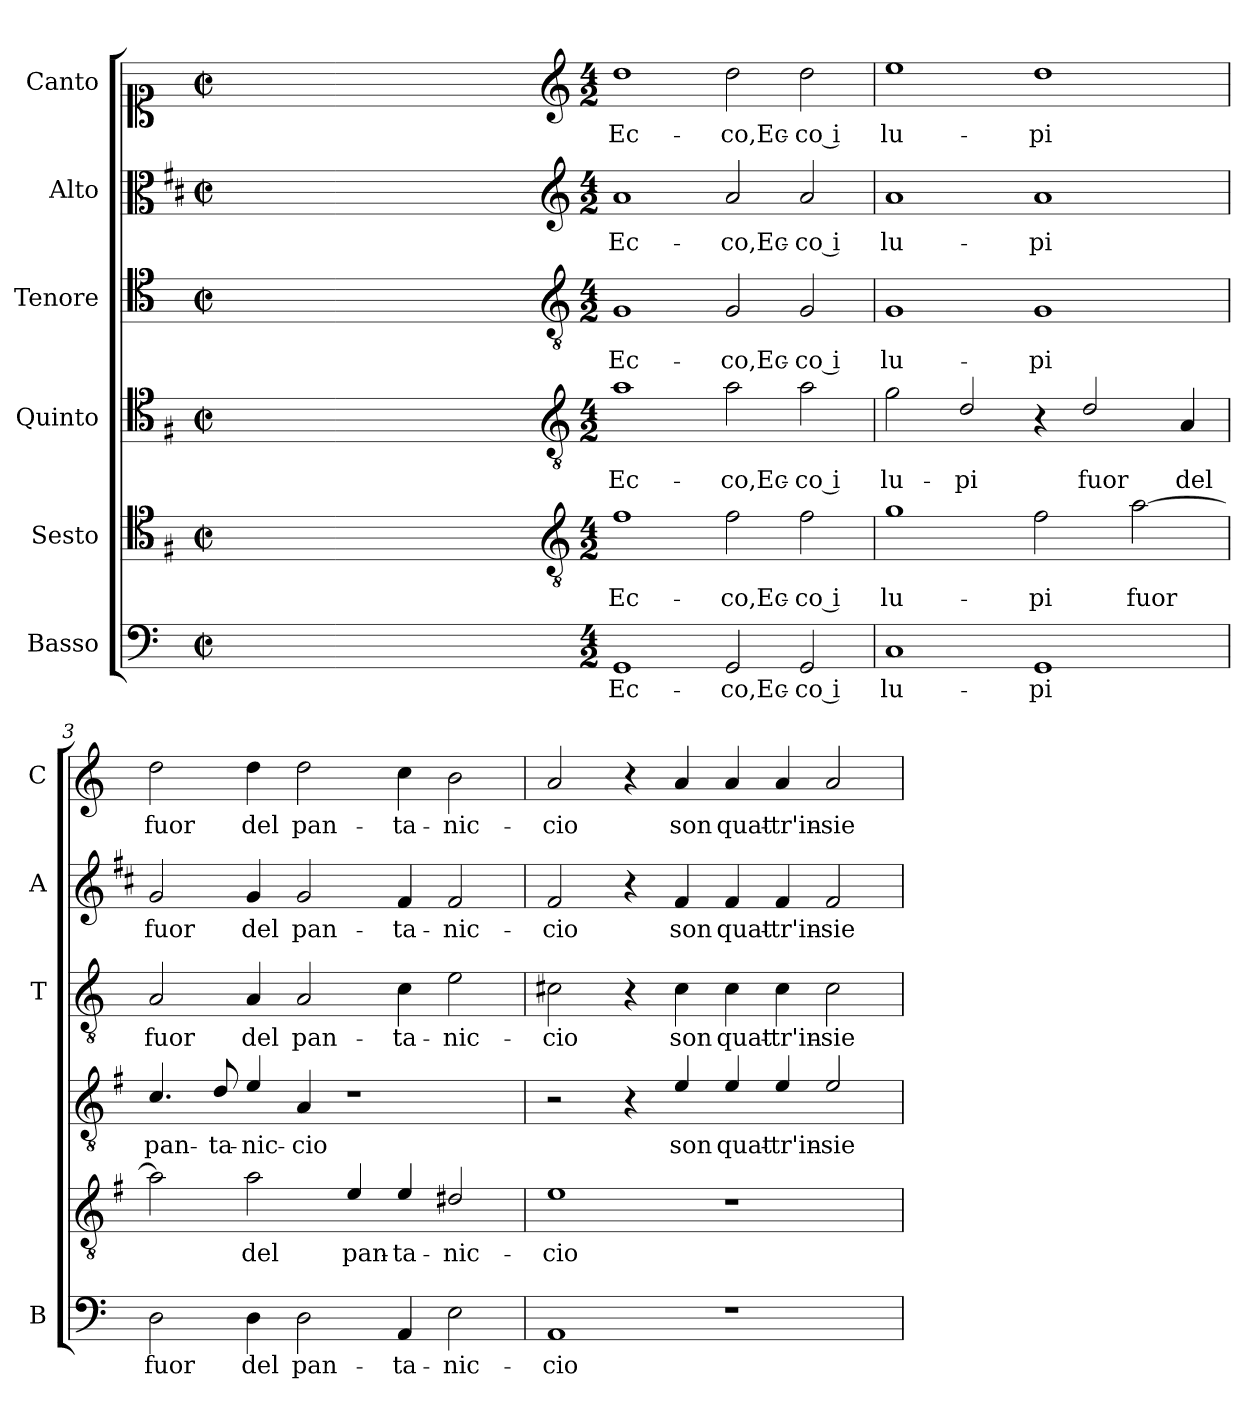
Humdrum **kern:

**kern	**text	**kern	**text	**kern	**text	**kern	**text	**kern	**text	**kern	**text
*part6	*part6	*part5	*part5	*part4	*part4	*part3	*part3	*part2	*part2	*part1	*part1
*staff6	*staff6	*staff5	*staff5	*staff4	*staff4	*staff3	*staff3	*staff2	*staff2	*staff1	*staff1
*I"Basso	*	*I"Sesto	*	*I"Quinto	*	*I"Tenore	*	*I"Alto	*	*I"Canto	*
*I'B	*	*	*	*	*	*I'T	*	*I'A	*	*I'C	*
*clefF4	*	*clefC4	*	*clefC4	*	*clefC4	*	*clefC3	*	*clefC1	*
*	*	*ITrd4c7	*	*ITrd4c7	*	*	*	*ITrd1c2	*	*	*
*k[]	*	*k[]	*	*k[]	*	*k[]	*	*k[]	*	*k[]	*
*C:	*	*C:	*	*C:	*	*C:	*	*C:	*	*C:	*
*M2/2	*	*M2/2	*	*M2/2	*	*M2/2	*	*M2/2	*	*M2/2	*
*met(c|)	*	*met(c|)	*	*met(c|)	*	*met(c|)	*	*met(c|)	*	*met(c|)	*
=	=	=	=	=	=	=	=	=	=	=	=
1ryy	.	1ryy	.	1ryy	.	1ryy	.	1ryy	.	1ryy	.
=1X-	=1X-	=1X-	=1X-	=1X-	=1X-	=1X-	=1X-	=1X-	=1X-	=1X-	=1X-
4ryy	.	4ryy	.	4ryy	.	4ryy	.	4ryy	.	4ryy	.
4ryy	.	4ryy	.	4ryy	.	4ryy	.	4ryy	.	4ryy	.
4ryy	.	4ryy	.	4ryy	.	4ryy	.	4ryy	.	4ryy	.
4ryy	.	4ryy	.	4ryy	.	4ryy	.	4ryy	.	4ryy	.
=1-	=1-	=1-	=1-	=1-	=1-	=1-	=1-	=1-	=1-	=1-	=1-
*	*	*clefGv2	*	*clefGv2	*	*clefGv2	*	*clefG2	*	*clefG2	*
*M4/2	*	*M4/2	*	*M4/2	*	*M4/2	*	*M4/2	*	*M4/2	*
!	!LO:LY:b	!	!LO:LY:b	!	!LO:LY:b	!	!LO:LY:b	!	!LO:LY:b	!	!LO:LY:b
1GG	Ec-	1B	Ec-	1d	Ec-	1G	Ec-	1g	Ec-	1dd	Ec-
!	!LO:LY:b	!	!LO:LY:b	!	!LO:LY:b	!	!LO:LY:b	!	!LO:LY:b	!	!LO:LY:b
2GG/	-co,Ec-	2B\	-co,Ec-	2d\	-co,Ec-	2G/	-co,Ec-	2g/	-co,Ec-	2dd\	-co,Ec-
!	!LO:LY:b	!	!LO:LY:b	!	!LO:LY:b	!	!LO:LY:b	!	!LO:LY:b	!	!LO:LY:b
2GG/	-co i	2B\	-co i	2d\	-co i	2G/	-co i	2g/	-co i	2dd\	-co i
=2	=2	=2	=2	=2	=2	=2	=2	=2	=2	=2	=2
!	!LO:LY:b	!	!LO:LY:b	!	!LO:LY:b	!	!LO:LY:b	!	!LO:LY:b	!	!LO:LY:b
1C	lu-	1c	lu-	2c\	lu-	1G	lu-	1g	lu-	1ee	lu-
!	!	!	!	!	!LO:LY:b	!	!	!	!	!	!
.	.	.	.	2G/	-pi	.	.	.	.	.	.
!	!LO:LY:b	!	!LO:LY:b	!	!	!	!LO:LY:b	!	!LO:LY:b	!	!LO:LY:b
1GG	-pi	2B\	-pi	4r	.	1G	-pi	1g	-pi	1dd	-pi
!	!	!	!	!	!LO:LY:b	!	!	!	!	!	!
.	.	.	.	2G/	fuor	.	.	.	.	.	.
!	!	!	!LO:LY:b	!	!	!	!	!	!	!	!
.	.	[2d\	fuor	.	.	.	.	.	.	.	.
!	!	!	!	!	!LO:LY:b	!	!	!	!	!	!
.	.	.	.	4D/	del	.	.	.	.	.	.
=3	=3	=3	=3	=3	=3	=3	=3	=3	=3	=3	=3
!	!LO:LY:b	!	!	!	!LO:LY:b	!	!LO:LY:b	!	!LO:LY:b	!	!LO:LY:b
2D\	fuor	2d\]	.	4.F/	pan-	2A/	fuor	2f/	fuor	2dd\	fuor
!	!	!	!	!	!LO:LY:b	!	!	!	!	!	!
.	.	.	.	8G/	-ta-	.	.	.	.	.	.
!	!LO:LY:b	!	!LO:LY:b	!	!LO:LY:b	!	!LO:LY:b	!	!LO:LY:b	!	!LO:LY:b
4D\	del	2d\	del	4A/	-nic-	4A/	del	4f/	del	4dd\	del
!	!LO:LY:b	!	!	!	!LO:LY:b	!	!LO:LY:b	!	!LO:LY:b	!	!LO:LY:b
2D\	pan-	.	.	4D/	-cio	2A/	pan-	2f/	pan-	2dd\	pan-
!	!	!	!LO:LY:b	!	!	!	!	!	!	!	!
.	.	4A/	pan-	1r	.	.	.	.	.	.	.
!	!LO:LY:b	!	!LO:LY:b	!	!	!	!LO:LY:b	!	!LO:LY:b	!	!LO:LY:b
4AA/	-ta-	4A/	-ta-	.	.	4c\	-ta-	4e/	-ta-	4cc\	-ta-
!	!LO:LY:b	!	!LO:LY:b	!	!	!	!LO:LY:b	!	!LO:LY:b	!	!LO:LY:b
2E\	-nic-	2G#X/	-nic-	.	.	2e\	-nic-	2e/	-nic-	2b\	-nic-
!!LO:LB:g=z
=4	=4	=4	=4	=4	=4	=4	=4	=4	=4	=4	=4
!	!LO:LY:b	!	!LO:LY:b	!	!	!	!LO:LY:b	!	!LO:LY:b	!	!LO:LY:b
1AA	-cio	1A	-cio	2r	.	2c#X\	-cio	2e/	-cio	2a/	-cio
.	.	.	.	4r	.	4r	.	4r	.	4r	.
!	!	!	!	!	!LO:LY:b	!	!LO:LY:b	!	!LO:LY:b	!	!LO:LY:b
.	.	.	.	4A/	son	4c#\	son	4e/	son	4a/	son
!	!	!	!	!	!LO:LY:b	!	!LO:LY:b	!	!LO:LY:b	!	!LO:LY:b
1r	.	1r	.	4A/	quat-	4c#\	quat-	4e/	quat-	4a/	quat-
!	!	!	!	!	!LO:LY:b	!	!LO:LY:b	!	!LO:LY:b	!	!LO:LY:b
.	.	.	.	4A/	-tr'in-	4c#\	-tr'in-	4e/	-tr'in-	4a/	-tr'in-
!	!	!	!	!	!LO:LY:b	!	!LO:LY:b	!	!LO:LY:b	!	!LO:LY:b
.	.	.	.	2A/	-sie-	2c#\	-sie-	2e/	-sie-	2a/	-sie-
=	=	=	=	=	=	=	=	=	=	=	=
*-	*-	*-	*-	*-	*-	*-	*-	*-	*-	*-	*-
